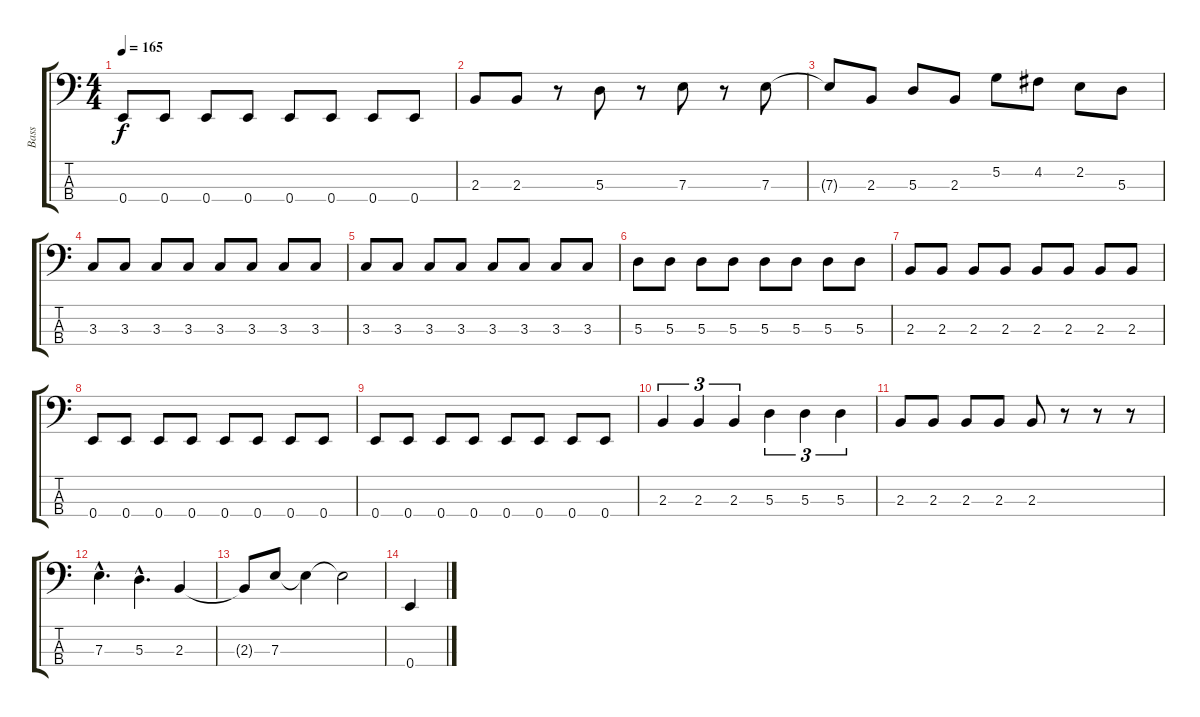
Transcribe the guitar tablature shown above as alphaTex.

\track ("Bass" "Bass") {instrument electricbasspick}
\staff {score tabs}
\tuning (G2 D2 A1 E1) {hide}
\ts (4 4)
\tempo 165
\clef f4
\ks c
0.4.8{dy f} 0.4.8 0.4.8 0.4.8 0.4.8 0.4.8 0.4.8 0.4.8 |
2.3.8 2.3.8 r.8 5.3.8 r.8 7.3.8 r.8 7.3.8 |
7.3{t}.8 2.3.8 5.3.8 2.3.8 5.2.8 4.2.8 2.2.8 5.3.8 |
3.3.8 3.3.8 3.3.8 3.3.8 3.3.8 3.3.8 3.3.8 3.3.8 |
3.3.8 3.3.8 3.3.8 3.3.8 3.3.8 3.3.8 3.3.8 3.3.8 |
5.3.8 5.3.8 5.3.8 5.3.8 5.3.8 5.3.8 5.3.8 5.3.8 |
2.3.8 2.3.8 2.3.8 2.3.8 2.3.8 2.3.8 2.3.8 2.3.8 |
0.4.8 0.4.8 0.4.8 0.4.8 0.4.8 0.4.8 0.4.8 0.4.8 |
0.4.8 0.4.8 0.4.8 0.4.8 0.4.8 0.4.8 0.4.8 0.4.8 |
2.3.4{tu (3 2)} 2.3.4{tu (3 2)} 2.3.4{tu (3 2)} 5.3.4{tu (3 2)} 5.3.4{tu (3 2)} 5.3.4{tu (3 2)} |
2.3.8 2.3.8 2.3.8 2.3.8 2.3.8 r.8 r.8 r.8 |
7.3{hac}.4{d} 5.3{hac}.4{d} 2.3.4 |
2.3{t}.8 7.3.8 7.3{t}.4 7.3{t}.2 |
0.4.4
